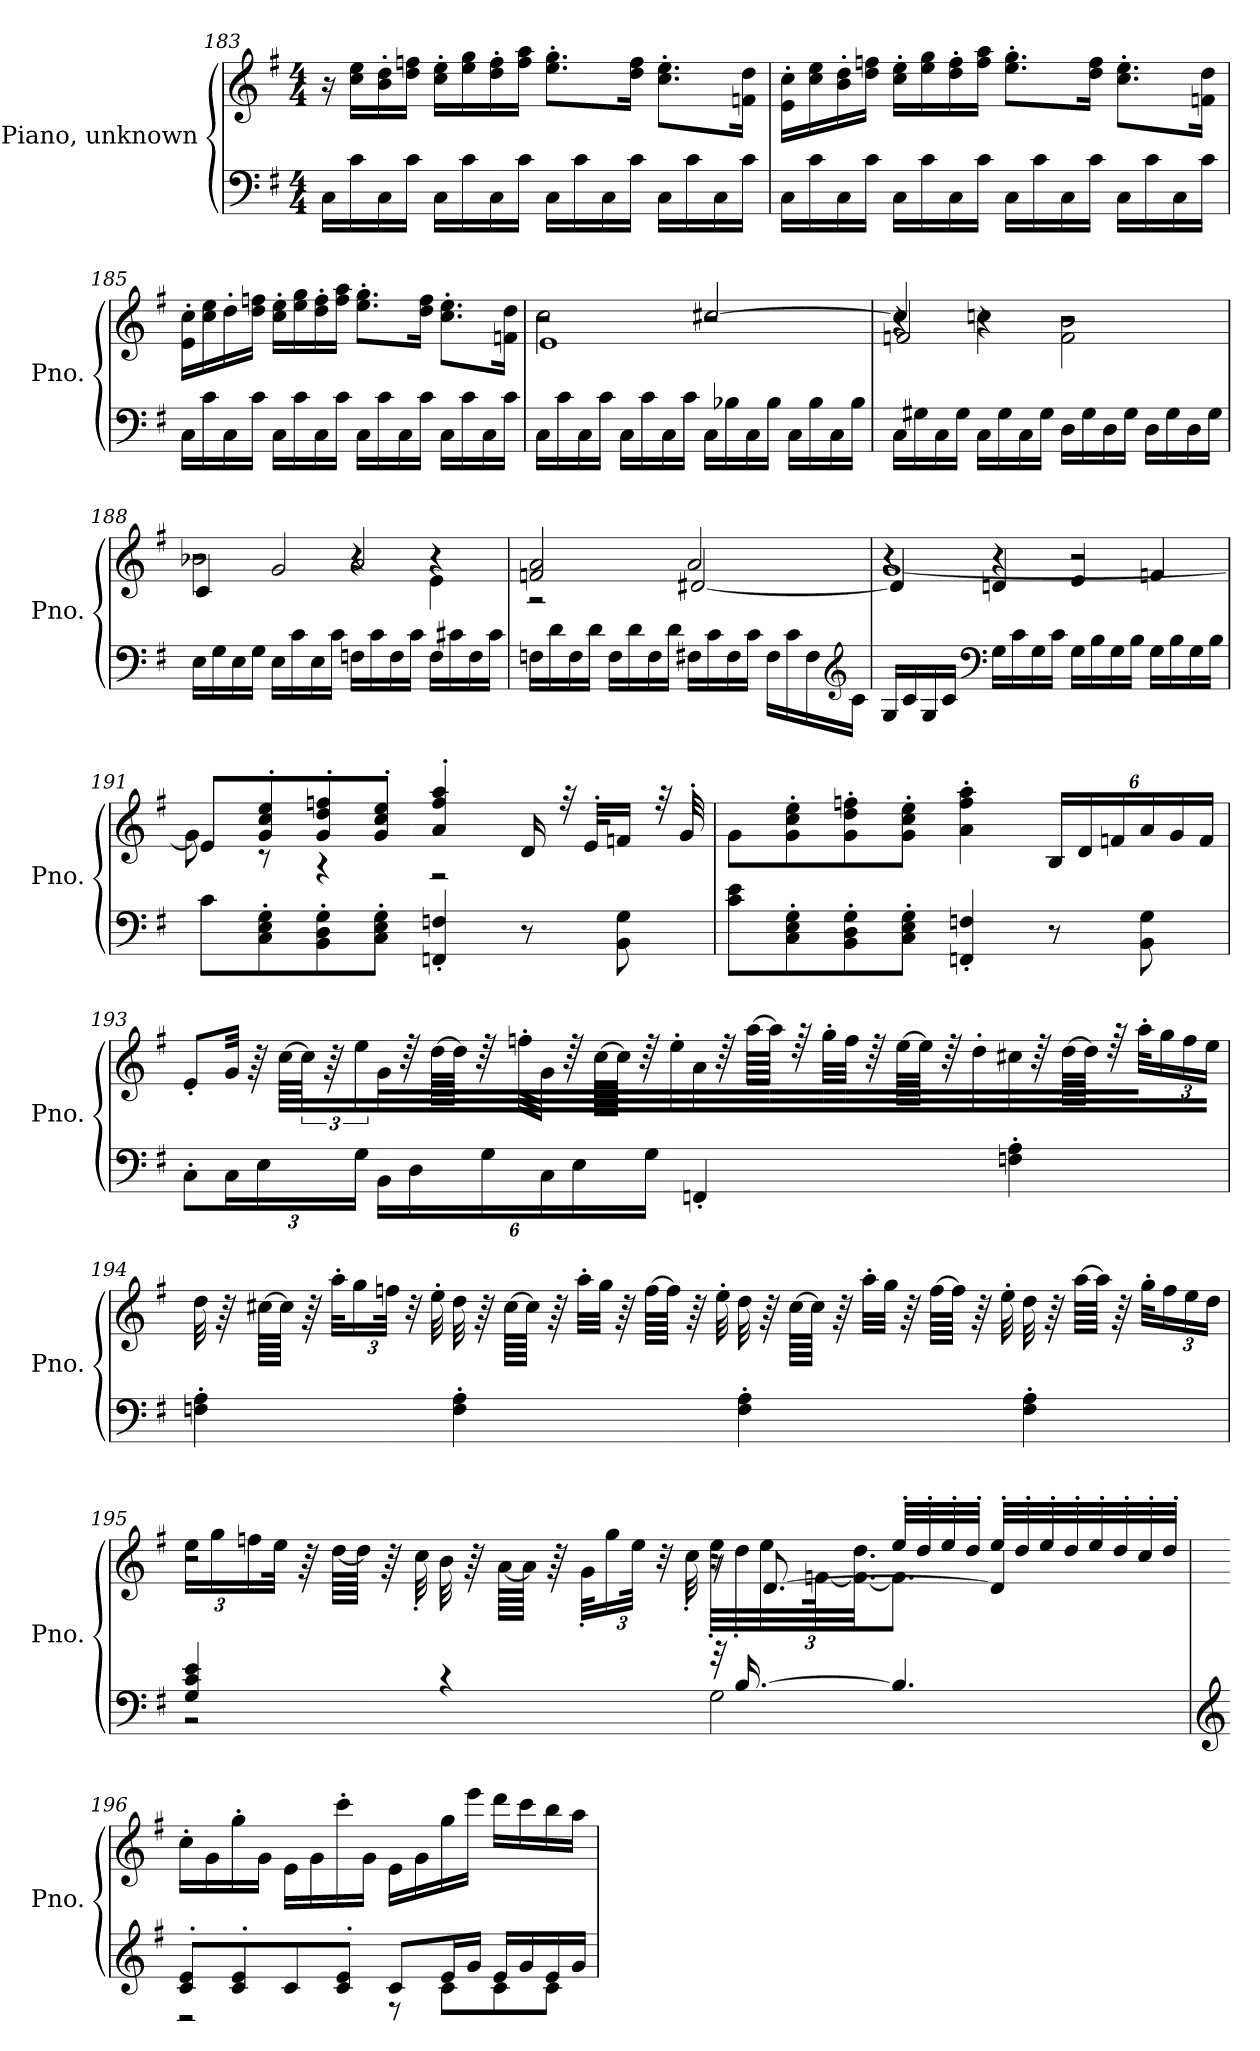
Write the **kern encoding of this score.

**kern	**kern
*part1	*part1
*staff2	*staff1
*I"Piano, unknown	*
*I'Pno.	*
!!LO:LB:g=z
*clefF4	*clefG2
*k[f#]	*k[f#]
*M4/4	*M4/4
=183	=183
16C\LL	16r
16c\	16cc\ 16ee\LL
16C\	16b\' 16dd\'
16c\JJ	16dd\ 16ffn\JJ
16C\LL	16cc\' 16ee\'LL
16c\	16ee\ 16gg\
16C\	16dd\' 16ff\'
16c\JJ	16ff\ 16aa\JJ
16C\LL	8.ee\' 8.gg\'L
16c\	.
16C\	.
16c\JJ	16dd\ 16ff\Jk
16C\LL	8.cc\' 8.ee\'L
16c\	.
16C\	.
16c\JJ	16fn\ 16dd\Jk
=184	=184
16C\LL	16e\' 16cc\'LL
16c\	16cc\ 16ee\
16C\	16b\' 16dd\'
16c\JJ	16dd\ 16ffn\JJ
16C\LL	16cc\' 16ee\'LL
16c\	16ee\ 16gg\
16C\	16dd\' 16ff\'
16c\JJ	16ff\ 16aa\JJ
16C\LL	8.ee\' 8.gg\'L
16c\	.
16C\	.
16c\JJ	16dd\ 16ff\Jk
16C\LL	8.cc\' 8.ee\'L
16c\	.
16C\	.
16c\JJ	16fn\ 16dd\Jk
!!LO:LB:g=z
=185	=185
16C\LL	16e\' 16cc\'LL
16c\	16cc\ 16ee\
16C\	16dd'\
16c\JJ	16dd\ 16ffn\JJ
16C\LL	16cc\' 16ee\'LL
16c\	16ee\ 16gg\
16C\	16dd\' 16ff\'
16c\JJ	16ff\ 16aa\JJ
16C\LL	8.ee\' 8.gg\'L
16c\	.
16C\	.
16c\JJ	16dd\ 16ff\Jk
16C\LL	8.cc\' 8.ee\'L
16c\	.
16C\	.
16c\JJ	16fn\ 16dd\Jk
=186	=186
*	*^
*	*	*^
16C\LL	2r	2cc\	1e
16c\	.	.	.
16C\	.	.	.
16c\JJ	.	.	.
16C\LL	.	.	.
16c\	.	.	.
16C\	.	.	.
16c\JJ	.	.	.
16C\LL	[2cc#X/	2r	.
16B-X\	.	.	.
16C\	.	.	.
16B-\JJ	.	.	.
16C\LL	.	.	.
16B-\	.	.	.
16C\	.	.	.
16B-\JJ	.	.	.
!!LO:LB:g=z	!!	!!
=187	=187	=187	=187
16C\LL	4cc#/]	4r	2fn/
16G#X\	.	.	.
16C\	.	.	.
16G#\JJ	.	.	.
16C\LL	4r	4ccn\	.
16G#\	.	.	.
16C\	.	.	.
16G#\JJ	.	.	.
16D\LL	2r	2f\ 2b\	2r
16G#\	.	.	.
16D\	.	.	.
16G#\JJ	.	.	.
16D\LL	.	.	.
16G#\	.	.	.
16D\	.	.	.
16G#\JJ	.	.	.
=188	=188	=188	=188
16E\LL	2r	2b-X\	4c/
16G\	.	.	.
16E\	.	.	.
16G\JJ	.	.	.
16E\LL	.	.	2g/
16c\	.	.	.
16E\	.	.	.
16c\JJ	.	.	.
16Fn\LL	2a/	4r	.
16c\	.	.	.
16F\	.	.	.
16c\JJ	.	.	.
16F\LL	.	4e\	4r
16c#X\	.	.	.
16F\	.	.	.
16c#\JJ	.	.	.
*	*	*v	*v
!!LO:LB:g=z
=189	=189	=189
16Fn\LL	2fn/ 2a/	2r
16d\	.	.
16F\	.	.
16d\JJ	.	.
16F\LL	.	.
16d\	.	.
16F\	.	.
16d\JJ	.	.
16F#X\LL	2a/	[2d#X/
16c\	.	.
16F#\	.	.
16c\JJ	.	.
16F#\LL	.	.
16c\	.	.
16F#\	.	.
*clefG2	*	*
16c\JJ	.	.
=190	=190	=190
*	*	*^
16G/LL	4r	[1g	4d#/]
16c/	.	.	.
16G/	.	.	.
16c/JJ	.	.	.
*clefF4	*	*	*
16G\LL	4dn/	.	4r
16c\	.	.	.
16G\	.	.	.
16c\JJ	.	.	.
16G\LL	4e/	.	2r
16B\	.	.	.
16G\	.	.	.
16B\JJ	.	.	.
16G\LL	4fn/	.	.
16B\	.	.	.
16G\	.	.	.
16B\JJ	.	.	.
*	*	*v	*v
!!LO:PB:g=z
=191	=191	=191
8c\L	8e/L	8g\]
8C\' 8E\' 8G\'	8g/' 8cc/' 8ee/'	8r
8BB\' 8D\' 8G\'	8g/' 8dd/' 8ffn/'	4r
8C\' 8E\' 8G\'J	8g/' 8cc/' 8ee/'J	.
4FFn/' 4Fn/'	4a/' 4ff/' 4aa/'	2r
8r	16d/	.
.	32r	.
.	32e'/KLL	.
8BB\ 8G\	16fn/JJ	.
.	32r	.
.	32g'/	.
*	*v	*v
=192	=192
8c\ 8e\L	8g\L
8C\' 8E\' 8G\'	8g\' 8cc\' 8ee\'
8BB\' 8D\' 8G\'	8g\' 8dd\' 8ffn\'
8C\' 8E\' 8G\'J	8g\' 8cc\' 8ee\'J
4FFn/' 4Fn/'	4a\' 4ff\' 4aa\'
*	*Xbrackettup
8r	24B/LL
.	24d/
.	24fn/
8BB\ 8G\	24a/
.	24g/
.	24f/JJ
!!LO:LB:g=z
=193	=193
8C'\L	8e'/L
*Xbrackettup	*
24C\L	32g/Jkk
.	64r
24E\	.
.	[64cc\LLLL
*	*brackettup
.	96cc\JJJJ]
.	96r
24G\JJ	24ee\
24BB\LL	32g/
.	64r
24D\	.
.	[64dd\LLLL
.	64dd\JJJJ]
.	64r
24G\	.
.	32ffn'\LLL
24C\	32g\JJJ
.	64r
24E\	.
.	[64cc\LLLL
.	64cc\JJJJ]
.	64r
24G\JJ	.
.	32ee'\
4FFn'/	32a/
.	64r
.	[64aa\LLLL
.	64aa\JJJJ]
.	64r
.	32gg'\LLL
.	32ff\JJJ
.	64r
.	[64ee\LLLL
.	64ee\JJJJ]
.	64r
.	32dd'\
4Fn\' 4A\'	32cc#X\
.	64r
.	[64dd\LLLL
.	64dd\JJJJ]
.	64r
.	32aa'\KLL
*	*Xbrackettup
.	24gg\
.	24ff\
.	24ee\JJ
!!LO:LB:g=z
=194	=194
4Fn\' 4A\'	32dd\
.	64r
.	[64cc#X\LLLL
.	64cc#\JJJJ]
.	64r
.	32aa'\KLL
.	24gg\
.	48ffn\JJk
.	32r
.	32ee'\
4F\' 4A\'	32dd\
.	64r
.	[64cc#\LLLL
.	64cc#\JJJJ]
.	64r
.	32aa'\LLL
.	32gg\JJJ
.	64r
.	[64ff\LLLL
.	64ff\JJJJ]
.	64r
.	32ee'\
4F\' 4A\'	32dd\
.	64r
.	[64cc#\LLLL
.	64cc#\JJJJ]
.	64r
.	32aa'\LLL
.	32gg\JJJ
.	64r
.	[64ff\LLLL
.	64ff\JJJJ]
.	64r
.	32ee'\
4F\' 4A\'	32dd\
.	64r
.	[64aa\LLLL
.	64aa\JJJJ]
.	64r
.	32gg'\KLL
.	24ff\
.	24ee\
.	24dd\JJ
!!LO:LB:g=z
=195	=195
*^	*^
*	*	*	*^
4G/ 4c/ 4e/	2r	2r	24ee\LL	2r
.	.	.	24gg\	.
.	.	.	24ffn\	.
.	.	.	32ee\JJk	.
.	.	.	64r	.
.	.	.	[64dd\LLLL	.
.	.	.	64dd\JJJJ]	.
.	.	.	64r	.
.	.	.	32cc'\	.
4r	.	.	32b\	.
.	.	.	64r	.
.	.	.	[64a\LLLL	.
.	.	.	64a\JJJJ]	.
.	.	.	64r	.
.	.	.	32g'\KLL	.
.	.	.	24gg\	.
.	.	.	48ee\JJk	.
.	.	.	32r	.
.	.	.	32cc'\	.
32r	2G\	8r	32ee'\LLL	16r
[16.B/	.	.	32dd'\	.
.	.	.	48ee\	[8.d/
.	.	.	[96fn\K	.
.	.	.	48.f\_ 48.dd\JJJ	.
4.B/]	.	32ee'/LLL	4.f\]	.
.	.	32dd'/	.	.
.	.	32ee'/	.	.
.	.	32dd'/JJJ	.	.
.	.	32ee'/LLL	.	4d/]
.	.	32dd'/	.	.
.	.	32ee'/	.	.
.	.	32dd'/	.	.
.	.	32ee'/	.	.
.	.	32dd'/	.	.
.	.	32cc'/	.	.
.	.	32dd'/JJJ	.	.
*	*	*v	*v	*v
!!LO:LB:g=z
=196	=196	=196
*clefG2	*	*
8c/' 8e/'L	2r	16cc'\LL
.	.	16g\
8c/' 8e/'	.	16gg'\
.	.	16g\JJ
8c/	.	16e\LL
.	.	16g\
8c/' 8e/'J	.	16ccc'\
.	.	16g\JJ
8c/L	8r	16e\LL
.	.	16g\
16e/L	8c\L	16gg\
16g/JJ	.	16eee\JJ
16e/LL	8c\	16ddd\LL
16g/	.	16ccc\
16e/	8c\J	16bb\
16g/JJ	.	16aa\JJ
*v	*v	*
=	=
*-	*-
